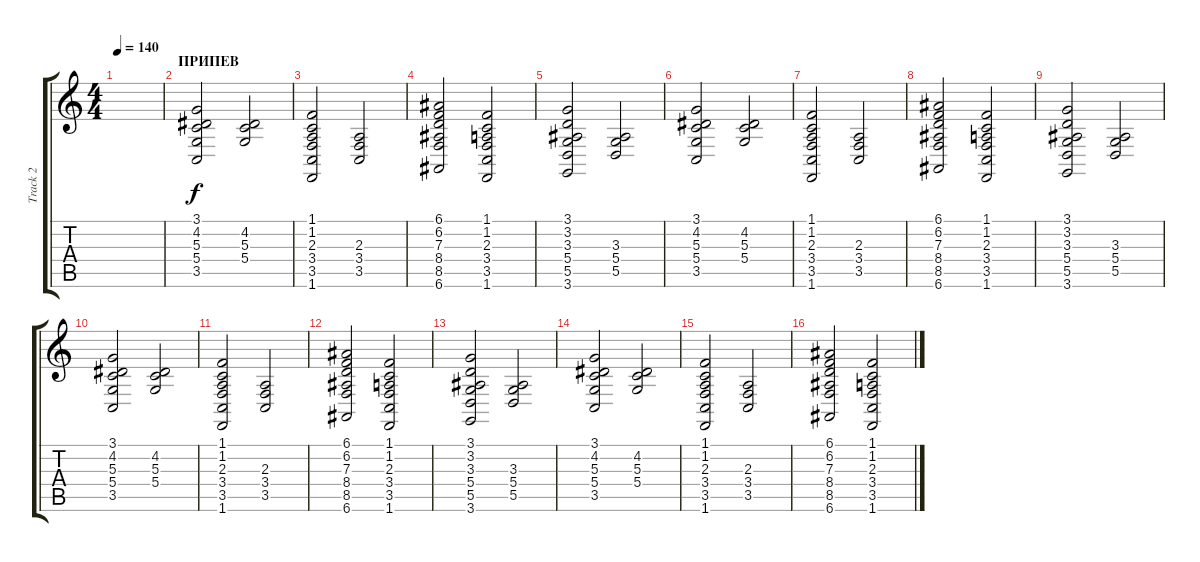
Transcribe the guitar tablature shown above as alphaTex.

\track ("Track 2" "Track 2") {instrument brightacousticpiano}
\staff {score tabs}
\tuning (E4 B3 G3 D3 A2 E2) {hide}
\ts (4 4)
\tempo 140
\clef g2
\ks c
|
\section ("" "ПРИПЕВ")
(3.1 4.2 5.3 5.4 3.5).2 (4.2 5.3 5.4).2 |
(1.1 1.2 2.3 3.4 3.5 1.6).2 (2.3 3.4 3.5).2 |
(6.1 6.2 7.3 8.4 8.5 6.6).2 (1.1 1.2 2.3 3.4 3.5 1.6).2 |
(3.1 3.2 3.3 5.4 5.5 3.6).2 (3.3 5.4 5.5).2 |
(3.1 4.2 5.3 5.4 3.5).2 (4.2 5.3 5.4).2 |
(1.1 1.2 2.3 3.4 3.5 1.6).2 (2.3 3.4 3.5).2 |
(6.1 6.2 7.3 8.4 8.5 6.6).2 (1.1 1.2 2.3 3.4 3.5 1.6).2 |
(3.1 3.2 3.3 5.4 5.5 3.6).2 (3.3 5.4 5.5).2 |
(3.1 4.2 5.3 5.4 3.5).2 (4.2 5.3 5.4).2 |
(1.1 1.2 2.3 3.4 3.5 1.6).2 (2.3 3.4 3.5).2 |
(6.1 6.2 7.3 8.4 8.5 6.6).2 (1.1 1.2 2.3 3.4 3.5 1.6).2 |
(3.1 3.2 3.3 5.4 5.5 3.6).2 (3.3 5.4 5.5).2 |
(3.1 4.2 5.3 5.4 3.5).2 (4.2 5.3 5.4).2 |
(1.1 1.2 2.3 3.4 3.5 1.6).2 (2.3 3.4 3.5).2 |
(6.1 6.2 7.3 8.4 8.5 6.6).2 (1.1 1.2 2.3 3.4 3.5 1.6).2
